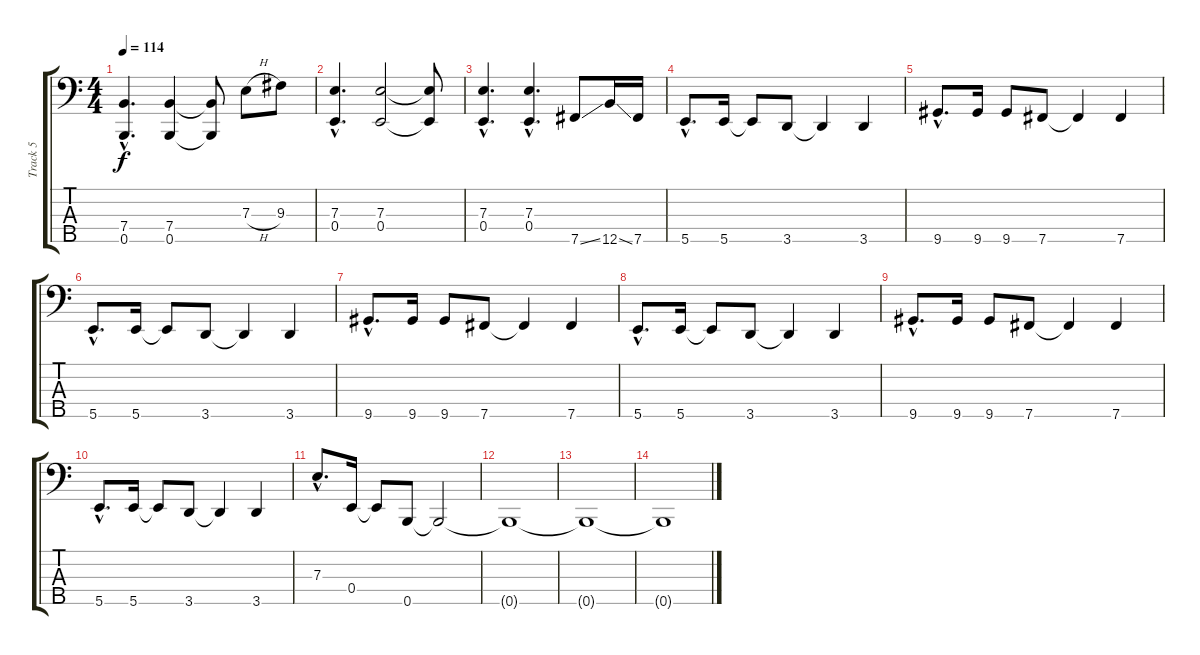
\track ("Track 5" "Track 5") {instrument electricbassfinger}
\staff {score tabs}
\tuning (G2 D2 A1 E1 B0) {hide}
\ts (4 4)
\tempo 114
\clef f4
\ks c
(7.4{hac} 0.5{hac}).4{d dy f} (7.4 0.5).4 (7.4{t} 0.5{t}).8 7.3{h}.8 9.3.8 |
(7.3{hac} 0.4{hac}).4{d} (7.3 0.4).2 (7.3{t} 0.4{t}).8 |
(7.3{hac} 0.4{hac}).4{d} (7.3{hac} 0.4{hac}).4{d} 7.5{ss}.8 12.5{ss}.16 7.5.16 |
5.5{hac}.8{d} 5.5.16 5.5{t}.8 3.5.8 3.5{t}.4 3.5.4 |
9.5{hac}.8{d} 9.5.16 9.5.8 7.5.8 7.5{t}.4 7.5.4 |
5.5{hac}.8{d} 5.5.16 5.5{t}.8 3.5.8 3.5{t}.4 3.5.4 |
9.5{hac}.8{d} 9.5.16 9.5.8 7.5.8 7.5{t}.4 7.5.4 |
5.5{hac}.8{d} 5.5.16 5.5{t}.8 3.5.8 3.5{t}.4 3.5.4 |
9.5{hac}.8{d} 9.5.16 9.5.8 7.5.8 7.5{t}.4 7.5.4 |
5.5{hac}.8{d} 5.5.16 5.5{t}.8 3.5.8 3.5{t}.4 3.5.4 |
7.3{hac}.8{d} 0.4.16 0.4{t}.8 0.5.8 0.5{t}.2 |
0.5{t}.1 |
0.5{t}.1 |
0.5{t}.1
